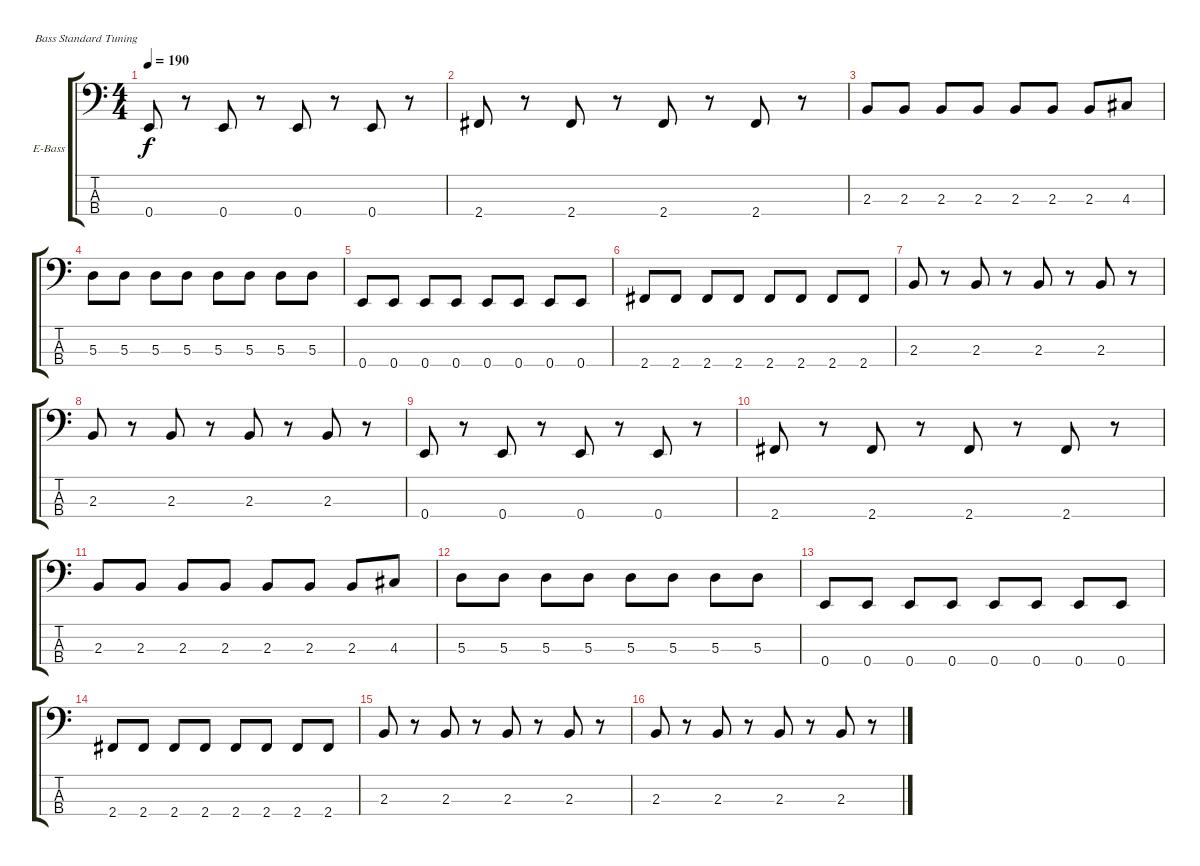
\bracketExtendMode groupsimilarinstruments
\firstSystemTrackNameOrientation horizontal
\otherSystemsTrackNameOrientation horizontal
\track ("Áàñ" "E-Bass") {instrument electricbasspick}
\staff {score tabs}
\tuning (G2 D2 A1 E1)
\ts (4 4)
\tempo 190
\clef f4
\ks c
0.4.8{dy f} r.8 0.4.8 r.8 0.4.8 r.8 0.4.8 r.8 |
2.4.8 r.8 2.4.8 r.8 2.4.8 r.8 2.4.8 r.8 |
2.3.8 2.3.8 2.3.8 2.3.8 2.3.8 2.3.8 2.3.8 4.3.8 |
5.3.8 5.3.8 5.3.8 5.3.8 5.3.8 5.3.8 5.3.8 5.3.8 |
0.4.8 0.4.8 0.4.8 0.4.8 0.4.8 0.4.8 0.4.8 0.4.8 |
2.4.8 2.4.8 2.4.8 2.4.8 2.4.8 2.4.8 2.4.8 2.4.8 |
2.3.8 r.8 2.3.8 r.8 2.3.8 r.8 2.3.8 r.8 |
2.3.8 r.8 2.3.8 r.8 2.3.8 r.8 2.3.8 r.8 |
0.4.8 r.8 0.4.8 r.8 0.4.8 r.8 0.4.8 r.8 |
2.4.8 r.8 2.4.8 r.8 2.4.8 r.8 2.4.8 r.8 |
2.3.8 2.3.8 2.3.8 2.3.8 2.3.8 2.3.8 2.3.8 4.3.8 |
5.3.8 5.3.8 5.3.8 5.3.8 5.3.8 5.3.8 5.3.8 5.3.8 |
0.4.8 0.4.8 0.4.8 0.4.8 0.4.8 0.4.8 0.4.8 0.4.8 |
2.4.8 2.4.8 2.4.8 2.4.8 2.4.8 2.4.8 2.4.8 2.4.8 |
2.3.8 r.8 2.3.8 r.8 2.3.8 r.8 2.3.8 r.8 |
2.3.8 r.8 2.3.8 r.8 2.3.8 r.8 2.3.8 r.8
